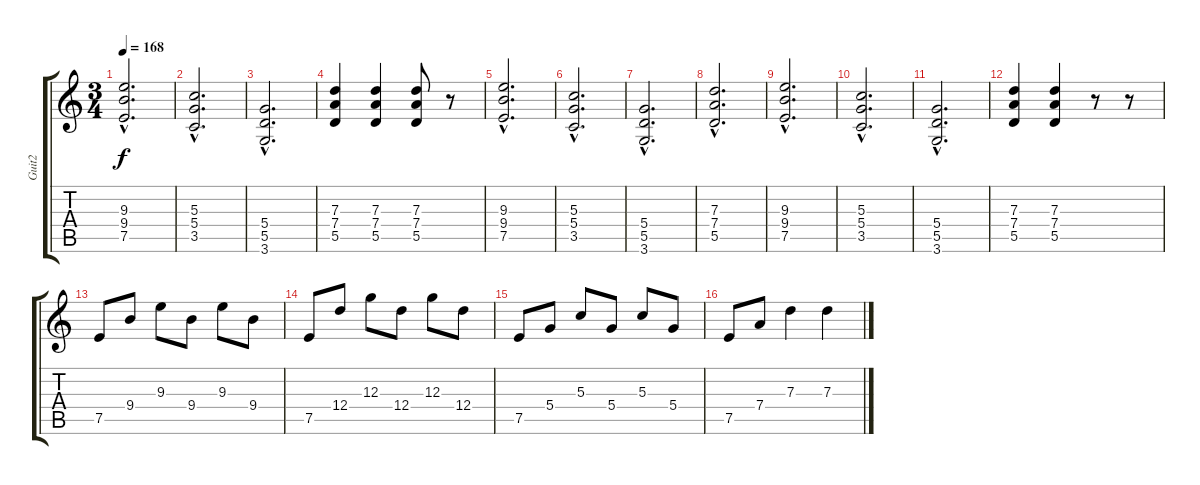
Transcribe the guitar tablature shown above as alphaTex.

\track ("Guit2" "Guit2") {instrument overdrivenguitar}
\staff {score tabs}
\tuning (E4 B3 G3 D3 A2 E2) {hide}
\ts (3 4)
\tempo 168
\clef g2
\ks c
(9.3{hac} 9.4{hac} 7.5{hac}).2{d dy f} |
(5.3{hac} 5.4{hac} 3.5{hac}).2{d} |
(5.4{hac} 5.5{hac} 3.6{hac}).2{d} |
(7.3 7.4 5.5).4 (7.3 7.4 5.5).4 (7.3 7.4 5.5).8 r.8 |
(9.3{hac} 9.4{hac} 7.5{hac}).2{d} |
(5.3{hac} 5.4{hac} 3.5{hac}).2{d} |
(5.4{hac} 5.5{hac} 3.6{hac}).2{d} |
(7.3{hac} 7.4{hac} 5.5{hac}).2{d} |
(9.3{hac} 9.4{hac} 7.5{hac}).2{d} |
(5.3{hac} 5.4{hac} 3.5{hac}).2{d} |
(5.4{hac} 5.5{hac} 3.6{hac}).2{d} |
(7.3 7.4 5.5).4 (7.3 7.4 5.5).4 r.8 r.8 |
7.5.8{volume 13 instrument electricguitarclean} 9.4.8 9.3.8 9.4.8 9.3.8 9.4.8 |
7.5.8 12.4.8 12.3.8 12.4.8 12.3.8 12.4.8 |
7.5.8 5.4.8 5.3.8 5.4.8 5.3.8 5.4.8 |
7.5.8 7.4.8 7.3.4 7.3.4
